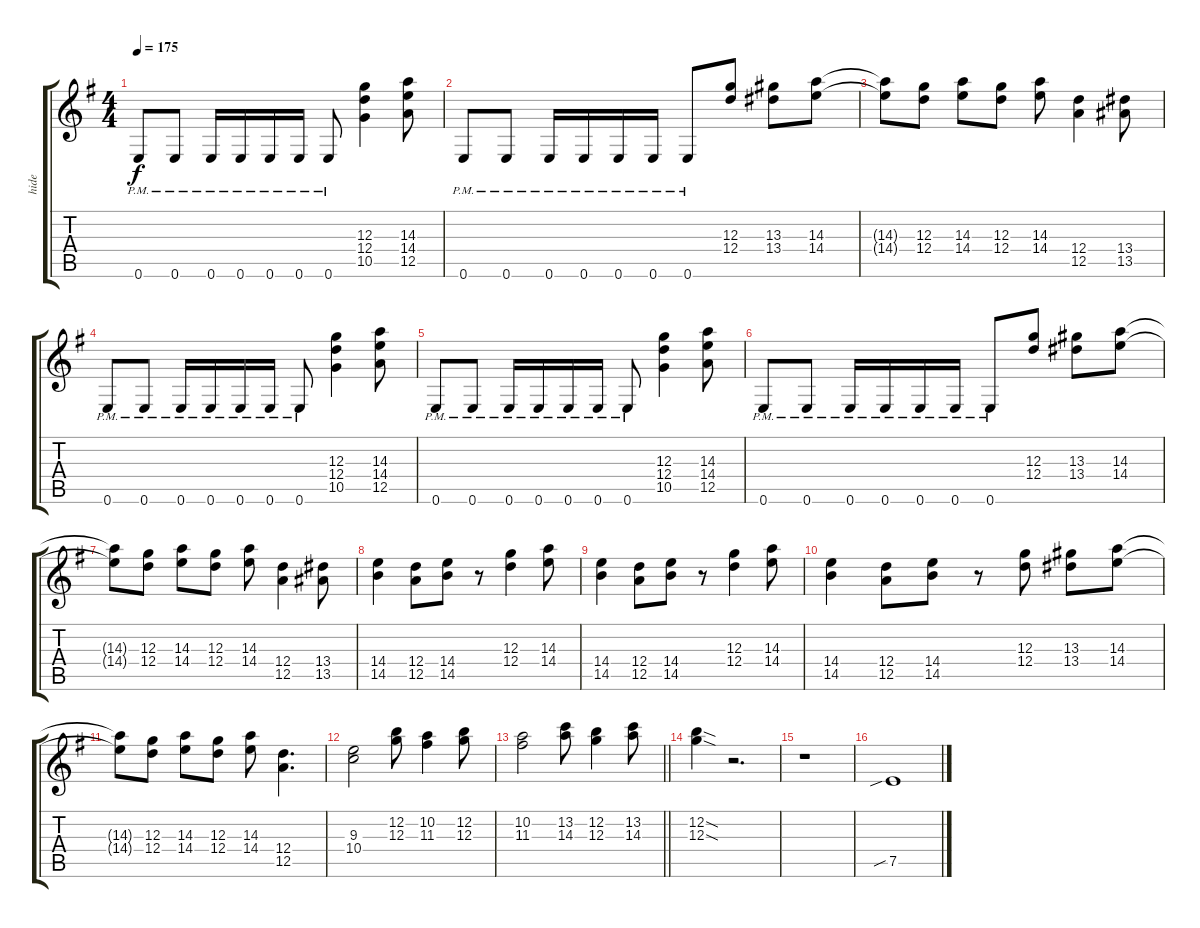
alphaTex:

\track ("hide" "hide") {instrument overdrivenguitar}
\staff {score tabs}
\tuning (E4 B3 G3 D3 A2 E2) {hide}
\ts (4 4)
\tempo 175
\clef g2
\ks g
0.6{pm}.8{dy f} 0.6{pm}.8 0.6{pm}.16 0.6{pm}.16 0.6{pm}.16 0.6{pm}.16 0.6{pm}.8 (12.3 12.4 10.5).4 (14.3 14.4 12.5).8 |
0.6{pm}.8 0.6{pm}.8 0.6{pm}.16 0.6{pm}.16 0.6{pm}.16 0.6{pm}.16 0.6{pm}.8 (12.3 12.4).8 (13.3 13.4).8 (14.3 14.4).8 |
(14.3{t} 14.4{t}).8 (12.3 12.4).8 (14.3 14.4).8 (12.3 12.4).8 (14.3 14.4).8 (12.4 12.5).4 (13.4 13.5).8 |
0.6{pm}.8 0.6{pm}.8 0.6{pm}.16 0.6{pm}.16 0.6{pm}.16 0.6{pm}.16 0.6{pm}.8 (12.3 12.4 10.5).4 (14.3 14.4 12.5).8 |
0.6{pm}.8 0.6{pm}.8 0.6{pm}.16 0.6{pm}.16 0.6{pm}.16 0.6{pm}.16 0.6{pm}.8 (12.3 12.4 10.5).4 (14.3 14.4 12.5).8 |
0.6{pm}.8 0.6{pm}.8 0.6{pm}.16 0.6{pm}.16 0.6{pm}.16 0.6{pm}.16 0.6{pm}.8 (12.3 12.4).8 (13.3 13.4).8 (14.3 14.4).8 |
(14.3{t} 14.4{t}).8 (12.3 12.4).8 (14.3 14.4).8 (12.3 12.4).8 (14.3 14.4).8 (12.4 12.5).4 (13.4 13.5).8 |
(14.4 14.5).4 (12.4 12.5).8 (14.4 14.5).8 r.8 (12.3 12.4).4 (14.3 14.4).8 |
(14.4 14.5).4 (12.4 12.5).8 (14.4 14.5).8 r.8 (12.3 12.4).4 (14.3 14.4).8 |
(14.4 14.5).4 (12.4 12.5).8 (14.4 14.5).8 r.8 (12.3 12.4).8 (13.3 13.4).8 (14.3 14.4).8 |
(14.3{t} 14.4{t}).8 (12.3 12.4).8 (14.3 14.4).8 (12.3 12.4).8 (14.3 14.4).8 (12.4 12.5).4{d} |
(9.3 10.4).2 (12.2 12.3).8 (10.2 11.3).4 (12.2 12.3).8 |
\barLineRight lightlight
(10.2 11.3).2 (13.2 14.3).8 (12.2 12.3).4 (13.2 14.3).8 |
(12.2{sod} 12.3{sod}).4 r.2{d} |
r.1 |
7.5{sib}.1
